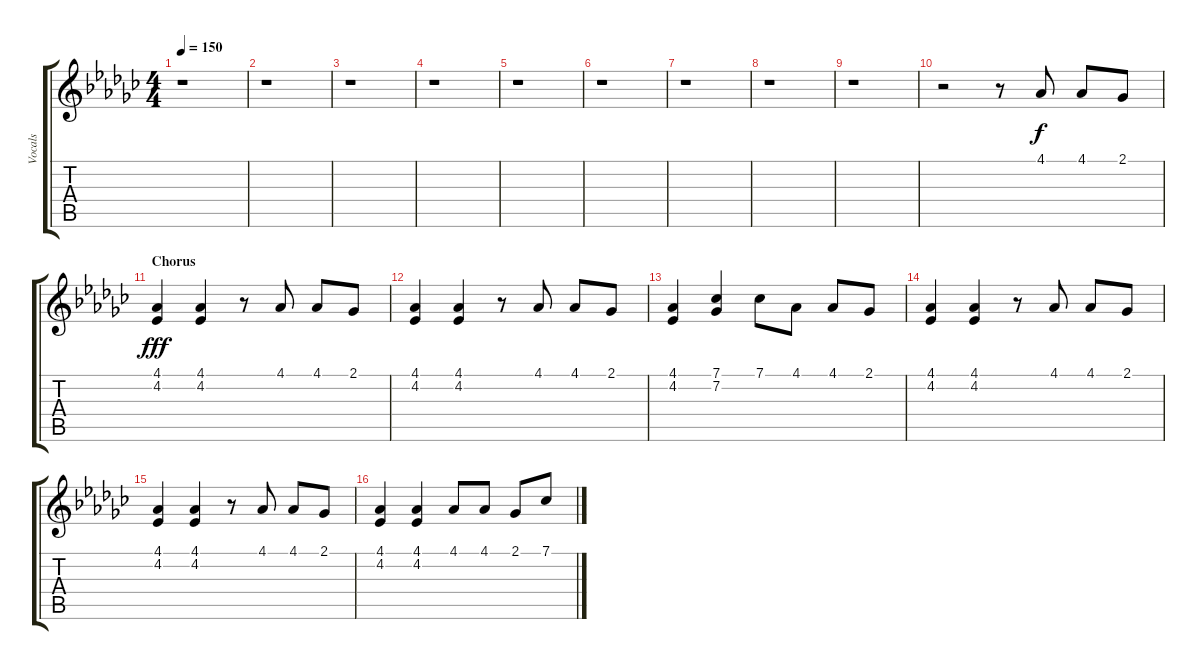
\track ("Vocals" "Vocals") {instrument lead2sawtooth}
\staff {score tabs}
\tuning (E4 B3 G3 D3 A2 E2) {hide}
\ts (4 4)
\tempo 150
\clef g2
\ks gb
r.1{dy fff} |
r.1 |
r.1 |
r.1 |
r.1 |
r.1 |
r.1 |
r.1 |
r.1 |
r.2 r.8 4.1.8{dy f} 4.1.8 2.1.8 |
\section ("" "Chorus")
(4.1 4.2).4{dy fff} (4.1 4.2).4 r.8 4.1.8 4.1.8 2.1.8 |
(4.1 4.2).4 (4.1 4.2).4 r.8 4.1.8 4.1.8 2.1.8 |
(4.1 4.2).4 (7.1 7.2).4 7.1.8 4.1.8 4.1.8 2.1.8 |
(4.1 4.2).4 (4.1 4.2).4 r.8 4.1.8 4.1.8 2.1.8 |
(4.1 4.2).4 (4.1 4.2).4 r.8 4.1.8 4.1.8 2.1.8 |
(4.1 4.2).4 (4.1 4.2).4 4.1.8 4.1.8 2.1.8 7.1.8
